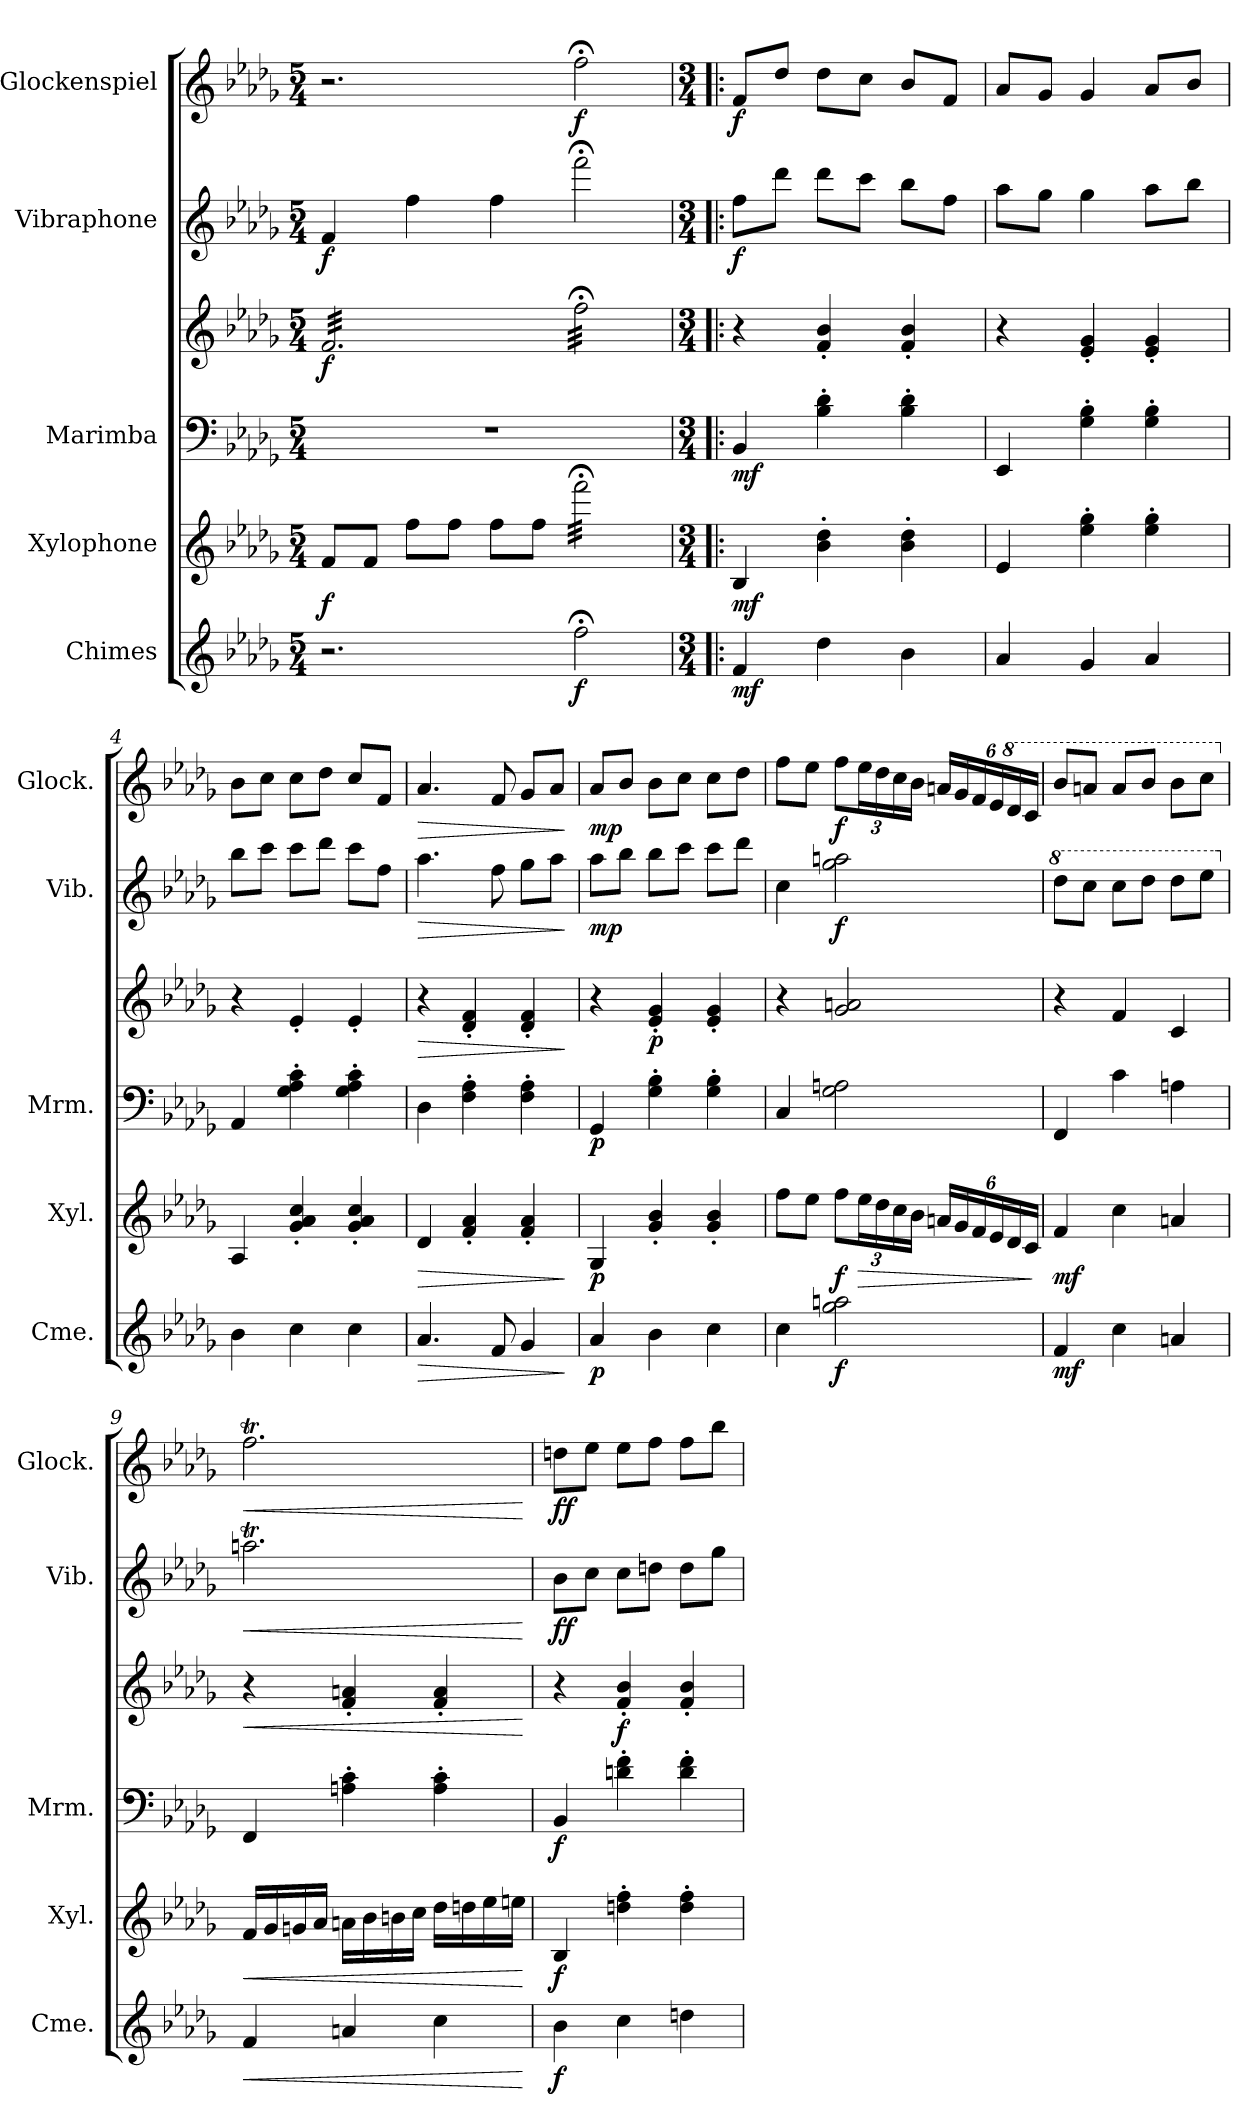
**kern	**dynam	**kern	**dynam	**kern	**kern	**dynam	**kern	**dynam	**kern	**dynam
*part5	*part5	*part4	*part4	*part3	*part3	*part3	*part2	*part2	*part1	*part1
*staff6	*staff6	*staff5	*staff5	*staff4	*staff3	*staff3/4	*staff2	*staff2	*staff1	*staff1
*I"Chimes	*	*I"Xylophone	*	*I"Marimba	*	*	*I"Vibraphone	*	*I"Glockenspiel	*
*I'Cme.	*	*I'Xyl.	*	*I'Mrm.	*	*	*I'Vib.	*	*I'Glock.	*
*clefG2	*	*clefG2	*	*clefF4	*clefG2	*	*clefG2	*	*clefG2	*
*	*	*ITrd-7c-12	*	*	*	*	*	*	*ITrd-14c-24	*
*k[b-e-a-d-g-]	*	*k[b-e-a-d-g-]	*	*k[b-e-a-d-g-]	*k[b-e-a-d-g-]	*	*k[b-e-a-d-g-]	*	*k[b-e-a-d-g-]	*
*M5/4	*	*M5/4	*	*M5/4	*M5/4	*	*M5/4	*	*M5/4	*
*MM110	*	*MM110	*	*MM110	*MM110	*	*MM110	*	*MM110	*
=1	=1	=1	=1	=1	=1	=1	=1	=1	=1	=1
!	!	!	!LO:DY:b	!	!	!LO:DY:b	!	!LO:DY:b	!	!
*	*	*	*	*	*tremolo	*	*	*	*	*
2.r	.	8ff/L	f	4%5r	32f/LLL	f	4f/	f	2.r	.
.	.	.	.	.	32f/	.	.	.	.	.
.	.	.	.	.	32f/	.	.	.	.	.
.	.	.	.	.	32f/	.	.	.	.	.
.	.	8ff/J	.	.	32f/	.	.	.	.	.
.	.	.	.	.	32f/	.	.	.	.	.
.	.	.	.	.	32f/	.	.	.	.	.
.	.	.	.	.	32f/	.	.	.	.	.
.	.	8fff\L	.	.	32f/	.	4ff\	.	.	.
.	.	.	.	.	32f/	.	.	.	.	.
.	.	.	.	.	32f/	.	.	.	.	.
.	.	.	.	.	32f/	.	.	.	.	.
.	.	8fff\J	.	.	32f/	.	.	.	.	.
.	.	.	.	.	32f/	.	.	.	.	.
.	.	.	.	.	32f/	.	.	.	.	.
.	.	.	.	.	32f/	.	.	.	.	.
.	.	8fff\L	.	.	32f/	.	4ff\	.	.	.
.	.	.	.	.	32f/	.	.	.	.	.
.	.	.	.	.	32f/	.	.	.	.	.
.	.	.	.	.	32f/	.	.	.	.	.
.	.	8fff\J	.	.	32f/	.	.	.	.	.
.	.	.	.	.	32f/	.	.	.	.	.
.	.	.	.	.	32f/	.	.	.	.	.
.	.	.	.	.	32f/JJJ	.	.	.	.	.
!	!LO:DY:b	!	!	!	!	!	!	!	!	!LO:DY:b
*	*	*tremolo	*	*	*	*	*	*	*	*
2ff;<\	f	32ffff;<\LLL	.	.	32ff;<\LLL	.	2fff;<\	.	2ffff;<\	f
.	.	32ffff;<\	.	.	32ff;<\	.	.	.	.	.
.	.	32ffff;<\	.	.	32ff;<\	.	.	.	.	.
.	.	32ffff;<\	.	.	32ff;<\	.	.	.	.	.
.	.	32ffff;<\	.	.	32ff;<\	.	.	.	.	.
.	.	32ffff;<\	.	.	32ff;<\	.	.	.	.	.
.	.	32ffff;<\	.	.	32ff;<\	.	.	.	.	.
.	.	32ffff;<\	.	.	32ff;<\	.	.	.	.	.
.	.	32ffff;<\	.	.	32ff;<\	.	.	.	.	.
.	.	32ffff;<\	.	.	32ff;<\	.	.	.	.	.
.	.	32ffff;<\	.	.	32ff;<\	.	.	.	.	.
.	.	32ffff;<\	.	.	32ff;<\	.	.	.	.	.
.	.	32ffff;<\	.	.	32ff;<\	.	.	.	.	.
.	.	32ffff;<\	.	.	32ff;<\	.	.	.	.	.
.	.	32ffff;<\	.	.	32ff;<\	.	.	.	.	.
.	.	32ffff;<\JJJ	.	.	32ff;<\JJJ	.	.	.	.	.
*	*	*	*	*	*Xtremolo	*	*	*	*	*
*	*	*Xtremolo	*	*	*	*	*	*	*	*
=2!|:	=2!|:	=2!|:	=2!|:	=2!|:	=2!|:	=2!|:	=2!|:	=2!|:	=2!|:	=2!|:
*M3/4	*	*M3/4	*	*M3/4	*M3/4	*	*M3/4	*	*M3/4	*
!	!LO:DY:b	!	!LO:DY:b	!	!	!LO:DY:b=2	!	!LO:DY:b	!	!LO:DY:b
4f/	mf	4b-/	mf	4BB-/	4r	mf	8ff\L	f	8fff/L	f
.	.	.	.	.	.	.	8ddd-\J	.	8dddd-/J	.
4dd-\	.	4bb-\' 4ddd-\'	.	4B-\' 4d-\'	4f/' 4b-/'	.	8ddd-\L	.	8dddd-\L	.
.	.	.	.	.	.	.	8ccc\J	.	8cccc\J	.
4b-\	.	4bb-\' 4ddd-\'	.	4B-\' 4d-\'	4f/' 4b-/'	.	8bb-\L	.	8bbb-/L	.
.	.	.	.	.	.	.	8ff\J	.	8fff/J	.
=3	=3	=3	=3	=3	=3	=3	=3	=3	=3	=3
4a-/	.	4ee-/	.	4EE-/	4r	.	8aa-\L	.	8aaa-/L	.
.	.	.	.	.	.	.	8gg-\J	.	8ggg-/J	.
4g-/	.	4eee-\' 4ggg-\'	.	4G-\' 4B-\'	4e-/' 4g-/'	.	4gg-\	.	4ggg-/	.
4a-/	.	4eee-\' 4ggg-\'	.	4G-\' 4B-\'	4e-/' 4g-/'	.	8aa-\L	.	8aaa-/L	.
.	.	.	.	.	.	.	8bb-\J	.	8bbb-/J	.
=4	=4	=4	=4	=4	=4	=4	=4	=4	=4	=4
4b-\	.	4a-/	.	4AA-/	4r	.	8bb-\L	.	8bbb-\L	.
.	.	.	.	.	.	.	8ccc\J	.	8cccc\J	.
4cc\	.	4gg-/' 4aa-/' 4ccc/'	.	4G-\' 4A-\' 4c\'	4e-'/	.	8ccc\L	.	8cccc\L	.
.	.	.	.	.	.	.	8ddd-\J	.	8dddd-\J	.
4cc\	.	4gg-/' 4aa-/' 4ccc/'	.	4G-\' 4A-\' 4c\'	4e-'/	.	8ccc\L	.	8cccc/L	.
.	.	.	.	.	.	.	8ff\J	.	8fff/J	.
=5	=5	=5	=5	=5	=5	=5	=5	=5	=5	=5
!	!LO:HP:b	!	!LO:HP:b	!	!	!LO:HP:b	!	!LO:HP:b	!	!LO:HP:b
4.a-/	>	4dd-/	>	4D-\	4r	>	4.aa-\	>	4.aaa-/	>
.	.	4ff/' 4aa-/'	.	4F\' 4A-\'	4d-/' 4f/'	.	.	.	.	.
8f/	.	.	.	.	.	.	8ff\	.	8fff/	.
4g-/	.	4ff/' 4aa-/'	.	4F\' 4A-\'	4d-/' 4f/'	.	8gg-\L	.	8ggg-/L	.
.	.	.	.	.	.	.	8aa-\J	.	8aaa-/J	.
.	]	.	]	.	.	]	.	]	.	]
!!LO:PB:g=z
=6	=6	=6	=6	=6	=6	=6	=6	=6	=6	=6
!	!LO:DY:b	!	!LO:DY:b	!	!	!LO:DY:b=2	!	!LO:DY:b	!	!LO:DY:b
4a-/	p	4g-/	p	4GG-/	4r	p	8aa-\L	mp	8aaa-/L	mp
.	.	.	.	.	.	.	8bb-\J	.	8bbb-/J	.
!	!	!	!	!	!	!LO:DY:b	!	!	!	!
4b-\	.	4gg-/' 4bb-/'	.	4G-\' 4B-\'	4e-/' 4g-/'	p	8bb-\L	.	8bbb-\L	.
.	.	.	.	.	.	.	8ccc\J	.	8cccc\J	.
4cc\	.	4gg-/' 4bb-/'	.	4G-\' 4B-\'	4e-/' 4g-/'	.	8ccc\L	.	8cccc\L	.
.	.	.	.	.	.	.	8ddd-\J	.	8dddd-\J	.
=7	=7	=7	=7	=7	=7	=7	=7	=7	=7	=7
4cc\	.	8fff\L	.	4C/	4r	.	4cc\	.	8ffff\L	.
.	.	8eee-\J	.	.	.	.	.	.	8eeee-\J	.
*	*	*Xbrackettup	*	*	*	*	*	*	*Xbrackettup	*
!	!LO:DY:b	!	!LO:DY:b	!	!	!LO:DY:b=2	!	!	!	!
!	!	!	!	!	!	!LO:DY:n=1:b	!	!LO:DY:b	!	!LO:DY:b
2gg-\ 2aan\	f	12fff\L	f	2G-\ 2An\	2g-/ 2an/	mf mf	2gg-\ 2aan\	f	12ffff\L	f
!	!	!	!LO:HP:b	!	!	!	!	!	!	!
.	.	24eee-\L	>	.	.	.	.	.	24eeee-\L	.
.	.	24ddd-\	.	.	.	.	.	.	24dddd-\	.
.	.	24ccc\	.	.	.	.	.	.	24cccc\	.
.	.	24bb-\JJ	.	.	.	.	.	.	24bbb-\JJ	.
.	.	24aan/LL	.	.	.	.	.	.	24aaan/LL	.
.	.	24gg-/	.	.	.	.	.	.	24ggg-/	.
.	.	24ff/	.	.	.	.	.	.	24fff/	.
.	.	24ee-/	.	.	.	.	.	.	24eee-/	.
*	*	*	*	*	*	*	*	*	*8va	*
.	.	24dd-/	.	.	.	.	.	.	24dddd-/	.
.	.	24cc/JJ	.	.	.	.	.	.	24cccc/JJ	.
.	.	.	]	.	.	.	.	.	.	.
=8	=8	=8	=8	=8	=8	=8	=8	=8	=8	=8
*	*	*	*	*	*	*	*8va	*	*	*
!	!LO:DY:b	!	!LO:DY:b	!	!	!	!	!	!	!
4f/	mf	4ff/	mf	4FF/	4r	.	8ddd-\L	.	8bbbb-/L	.
.	.	.	.	.	.	.	8ccc\J	.	8aaaan/J	.
4cc\	.	4ccc\	.	4c\	4f/	.	8ccc\L	.	8aaaa/L	.
.	.	.	.	.	.	.	8ddd-\J	.	8bbbb-/J	.
4an/	.	4aan/	.	4An\	4c/	.	8ddd-\L	.	8bbbb-\L	.
.	.	.	.	.	.	.	8eee-\J	.	8ccccc\J	.
!!LO:PB:g=z
=9	=9	=9	=9	=9	=9	=9	=9	=9	=9	=9
!	!LO:HP:b	!	!LO:HP:b	!	!	!LO:HP:b	!	!	!	!
*	*	*	*	*	*	*	*X8va	*	*	*
!	!	!	!	!	!	!	!	!LO:HP:b	!	!
*	*	*	*	*	*	*	*	*	*X8va	*
!	!	!	!	!	!	!	!	!	!	!LO:HP:b
4f/	<	16ff/LL	<	4FF/	4r	<	2.aant\	<	2.fffft\	<
.	.	16gg-/	.	.	.	.	.	.	.	.
.	.	16ggn/	.	.	.	.	.	.	.	.
.	.	16aa-/JJ	.	.	.	.	.	.	.	.
4an/	.	16aan\LL	.	4An\' 4c\'	4f/' 4an/'	.	.	.	.	.
.	.	16bb-\	.	.	.	.	.	.	.	.
.	.	16bbn\	.	.	.	.	.	.	.	.
.	.	16ccc\JJ	.	.	.	.	.	.	.	.
4cc\	.	16ddd-\LL	.	4A\' 4c\'	4f/' 4a/'	.	.	.	.	.
.	.	16dddn\	.	.	.	.	.	.	.	.
.	.	16eee-\	.	.	.	.	.	.	.	.
.	.	16eeen\JJ	.	.	.	.	.	.	.	.
.	[	.	[	.	.	[	.	[	.	[
=10	=10	=10	=10	=10	=10	=10	=10	=10	=10	=10
!	!LO:DY:b	!	!LO:DY:b	!	!	!LO:DY:b=2	!	!LO:DY:b	!	!LO:DY:b
4b-\	f	4b-/	f	4BB-/	4r	f	8b-\L	ff	8ddddn\L	ff
.	.	.	.	.	.	.	8cc\J	.	8eeee-\J	.
!	!	!	!	!	!	!LO:DY:b	!	!	!	!
4cc\	.	4dddn\' 4fff\'	.	4dn\' 4f\'	4f/' 4b-/'	f	8cc\L	.	8eeee-\L	.
.	.	.	.	.	.	.	8ddn\J	.	8ffff\J	.
4ddn\	.	4ddd\' 4fff\'	.	4d\' 4f\'	4f/' 4b-/'	.	8dd\L	.	8ffff\L	.
.	.	.	.	.	.	.	8gg-\J	.	8bbbb-\J	.
=	=	=	=	=	=	=	=	=	=	=
*-	*-	*-	*-	*-	*-	*-	*-	*-	*-	*-
